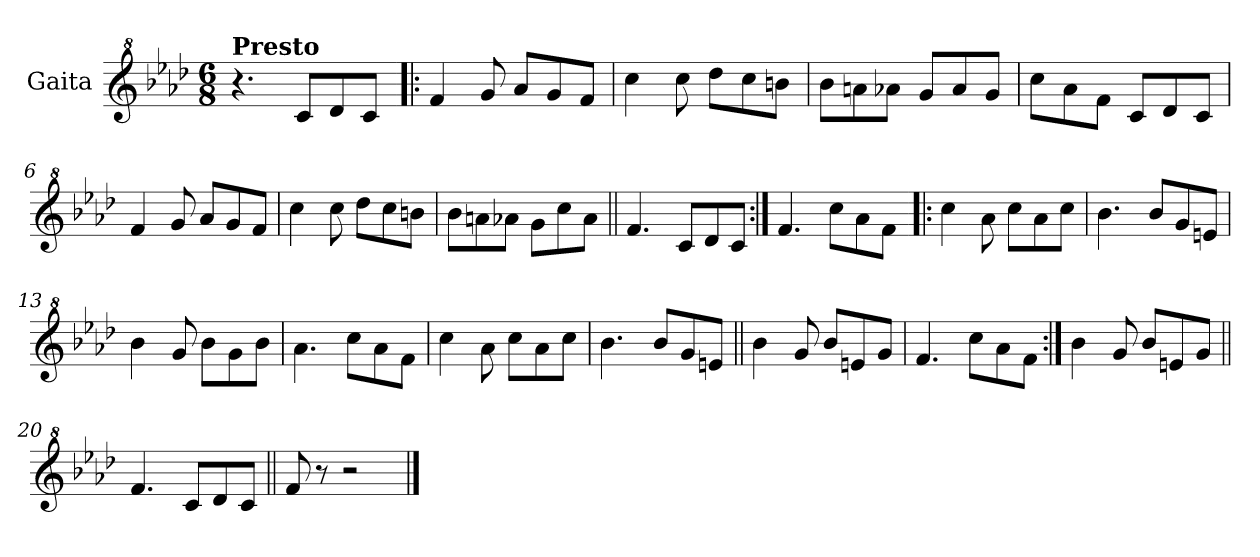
**kern
*part1
*staff1
*I"Gaita
*clefG^2
*k[b-e-a-d-]
*M6/8
=1
!LO:TX:a:B:t=Presto
4.r
8cc/L
8dd-/
8cc/J
=2!|:
4ff/
8gg/
8aa-/L
8gg/
8ff/J
=3
4ccc\
8ccc\
8ddd-\L
8ccc\
8bbn\J
=4
8bb-\L
8aan\
8aa-X\J
8gg/L
8aa-/
8gg/J
=5
8ccc\L
8aa-\
8ff\J
8cc/L
8dd-/
8cc/J
=6
4ff/
8gg/
8aa-/L
8gg/
8ff/J
=7
4ccc\
8ccc\
8ddd-\L
8ccc\
8bbn\J
!!LO:LB:g=z
=8
8bb-\L
8aan\
8aa-X\J
8gg\L
8ccc\
8aa-\J
=9||
4.ff/
8cc/L
8dd-/
8cc/J
=10:|!
4.ff/
8ccc\L
8aa-\
8ff\J
=11!|:
4ccc\
8aa-\
8ccc\L
8aa-\
8ccc\J
=12
4.bb-\
8bb-/L
8gg/
8een/J
=13
4bb-\
8gg/
8bb-\L
8gg\
8bb-\J
=14
4.aa-\
8ccc\L
8aa-\
8ff\J
=15
4ccc\
8aa-\
8ccc\L
8aa-\
8ccc\J
!!LO:LB:g=z
=16
4.bb-\
8bb-/L
8gg/
8een/J
=17||
4bb-\
8gg/
8bb-/L
8een/
8gg/J
=18
4.ff/
8ccc\L
8aa-\
8ff\J
=19:|!
4bb-\
8gg/
8bb-/L
8een/
8gg/J
=20||
4.ff/
8cc/L
8dd-/
8cc/J
=21||
8ff/
8r
2r
==
*-
